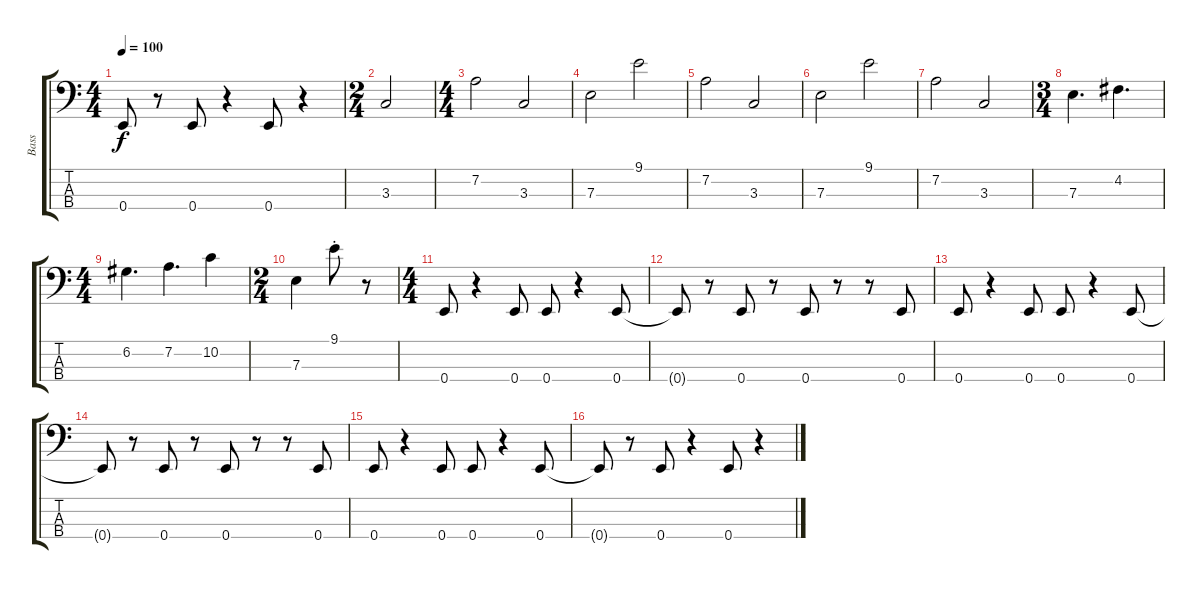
\track ("Bass" "Bass") {instrument electricbassfinger}
\staff {score tabs}
\tuning (G2 D2 A1 E1) {hide}
\ts (4 4)
\tempo 100
\clef f4
\ks c
0.4{t}.8{dy f} r.8 0.4.8 r.4 0.4.8 r.4 |
\ts (2 4)
3.3.2 |
\ts (4 4)
7.2.2 3.3.2 |
7.3.2 9.1.2 |
7.2.2 3.3.2 |
7.3.2 9.1.2 |
7.2.2 3.3.2 |
\ts (3 4)
7.3.4{d} 4.2.4{d} |
\ts (4 4)
6.2.4{d} 7.2.4{d} 10.2.4 |
\ts (2 4)
7.3.4 9.1{st}.8 r.8 |
\ts (4 4)
0.4.8 r.4 0.4.8 0.4.8 r.4 0.4.8 |
0.4{t}.8 r.8 0.4.8 r.8 0.4.8 r.8 r.8 0.4.8 |
0.4.8 r.4 0.4.8 0.4.8 r.4 0.4.8 |
0.4{t}.8 r.8 0.4.8 r.8 0.4.8 r.8 r.8 0.4.8 |
0.4.8 r.4 0.4.8 0.4.8 r.4 0.4.8 |
0.4{t}.8 r.8 0.4.8 r.4 0.4.8 r.4
